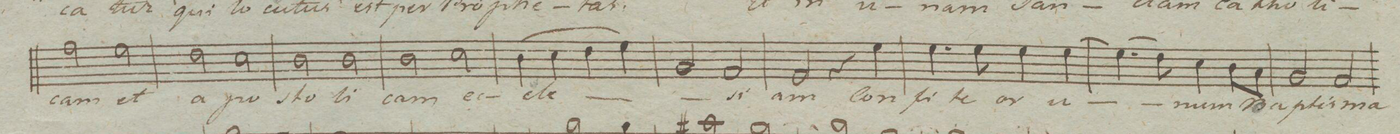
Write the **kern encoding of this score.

**kern	**text	**dynam
*I"Soprano Solo.	*	*
*clefC1	*	*
*k[]	*	*
*met(c|)	*	*
*M2/2	*	*
2dd\	-cam	.
2cc\	et	.
=190	=190	=190
2b\	a-	.
2a\	-po-	.
=191	=191	=191
2g\	-sto-	.
2g\	-li-	.
=192	=192	=192
2g\	-cam	.
2a\	ec-	.
=193	=193	=193
(4g\	-cle-	.
4a\	.	.
4b\	.	.
4cc\)	.	.
=194	=194	=194
2e/	.	.
2d/	-si-	.
=195	=195	=195
2c/	-am	.
4r	.	.
4cc\	Con-	.
=196	=196	=196
4.cc\	-fi-	.
8cc\	-te-	.
4cc\	-or	.
[4cc\	u-	.
=197	=197	=197
(4.cc\]	.	.
8b\)	.	.
4a\	-num	.
8gL\	Bap-	.
8f/J	.	.
=198	=198	=198
2e/	-ti-	.
2d/	-sma	.
=199	=199	=199
*-	*-	*-
